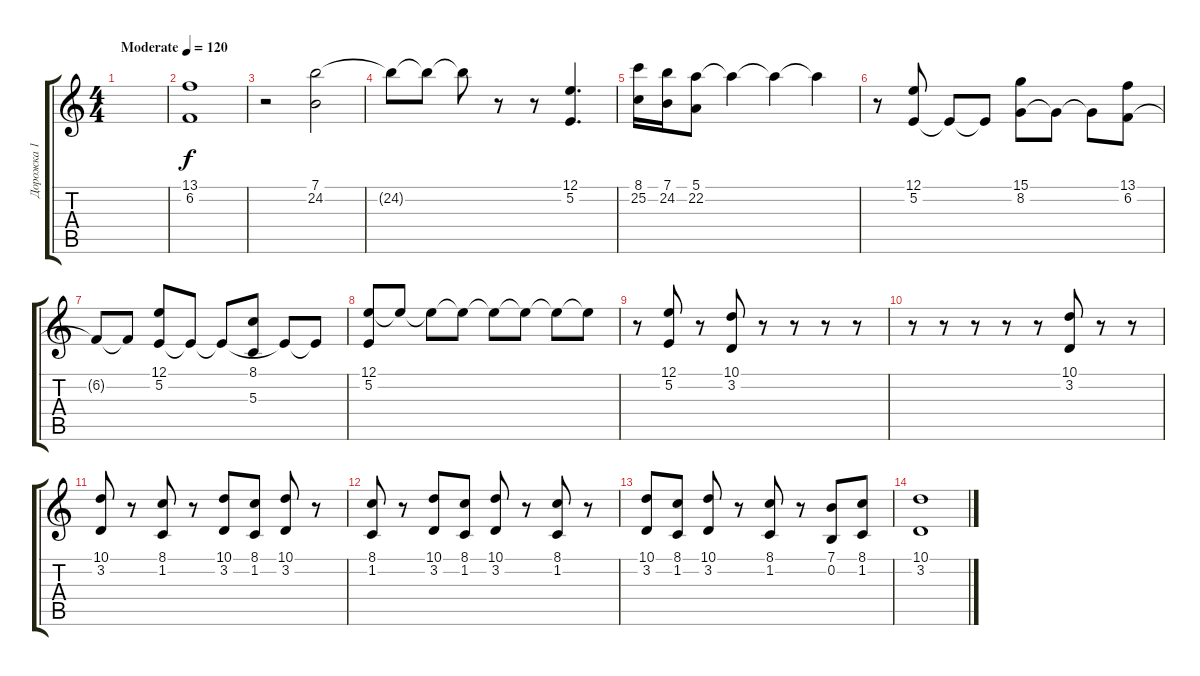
\track ("Дорожка 1" "Дорожка 1") {instrument electricgrandpiano}
\staff {score tabs}
\tuning (E4 B3 G3 D3 A2 E2) {hide}
\ts (4 4)
\tempo (120 "Moderate")
\clef g2
\ks c
|
(13.1 6.2).1 |
r.2 (7.1 24.2).2 |
24.2{t}.8 24.2{t}.8 24.2{t}.8 r.8 r.8 (12.1 5.2).4{d} |
(8.1 25.2).16 (7.1 24.2).16 (5.1 22.2).8 22.2{t}.4 22.2{t}.4 22.2{t}.4 |
r.8 (12.1 5.2).8 5.2{t}.8 5.2{t}.8 (15.1 8.2).8 8.2{t}.8 8.2{t}.8 (13.1 6.2).8 |
6.2{t}.8 6.2{t}.8 (12.1 5.2).8 5.2{t}.8 5.2{t}.8 (8.1 5.3).8 5.2{t}.8 5.2{t}.8 |
(12.1 5.2).8 12.1{t}.8 12.1{t}.8 12.1{t}.8 12.1{t}.8 12.1{t}.8 12.1{t}.8 12.1{t}.8 |
r.8 (12.1 5.2).8 r.8 (10.1 3.2).8 r.8 r.8 r.8 r.8 |
r.8 r.8 r.8 r.8 r.8 (10.1 3.2).8 r.8 r.8 |
(10.1 3.2).8 r.8 (8.1 1.2).8 r.8 (10.1 3.2).8 (8.1 1.2).8 (10.1 3.2).8 r.8 |
(8.1 1.2).8 r.8 (10.1 3.2).8 (8.1 1.2).8 (10.1 3.2).8 r.8 (8.1 1.2).8 r.8 |
(10.1 3.2).8 (8.1 1.2).8 (10.1 3.2).8 r.8 (8.1 1.2).8 r.8 (7.1 0.2).8 (8.1 1.2).8 |
(10.1 3.2).1
